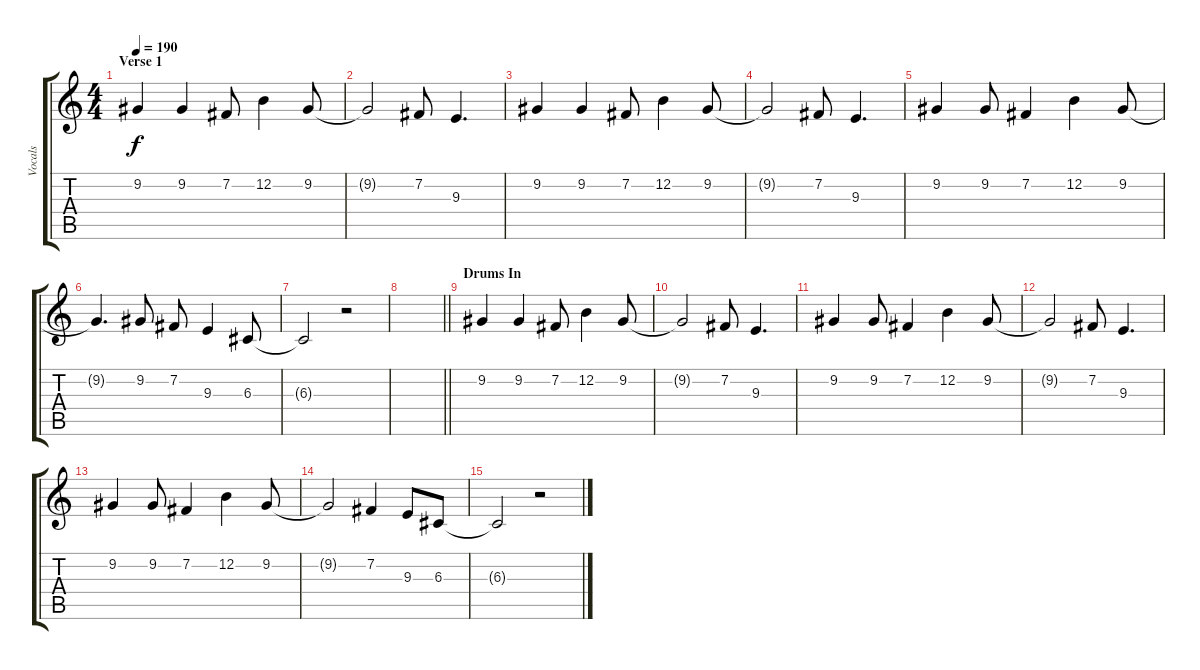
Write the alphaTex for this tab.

\track ("Vocals" "Vocals") {instrument clarinet}
\staff {score tabs}
\tuning (E4 B3 G3 D3 A2 E2) {hide}
\ts (4 4)
\section ("" "Verse 1")
\tempo 190
\clef g2
\ks c
9.2.4{dy f} 9.2.4 7.2.8 12.2.4 9.2.8 |
9.2{t}.2 7.2.8 9.3.4{d} |
9.2.4 9.2.4 7.2.8 12.2.4 9.2.8 |
9.2{t}.2 7.2.8 9.3.4{d} |
9.2.4 9.2.8 7.2.4 12.2.4 9.2.8 |
9.2{t}.4{d} 9.2.8 7.2.8 9.3.4 6.3.8 |
6.3{t}.2 r.2 |
\barLineRight lightlight
|
\section ("" "Drums In")
9.2.4 9.2.4 7.2.8 12.2.4 9.2.8 |
9.2{t}.2 7.2.8 9.3.4{d} |
9.2.4 9.2.8 7.2.4 12.2.4 9.2.8 |
9.2{t}.2 7.2.8 9.3.4{d} |
9.2.4 9.2.8 7.2.4 12.2.4 9.2.8 |
9.2{t}.2 7.2.4 9.3.8 6.3.8 |
6.3{t}.2 r.2
